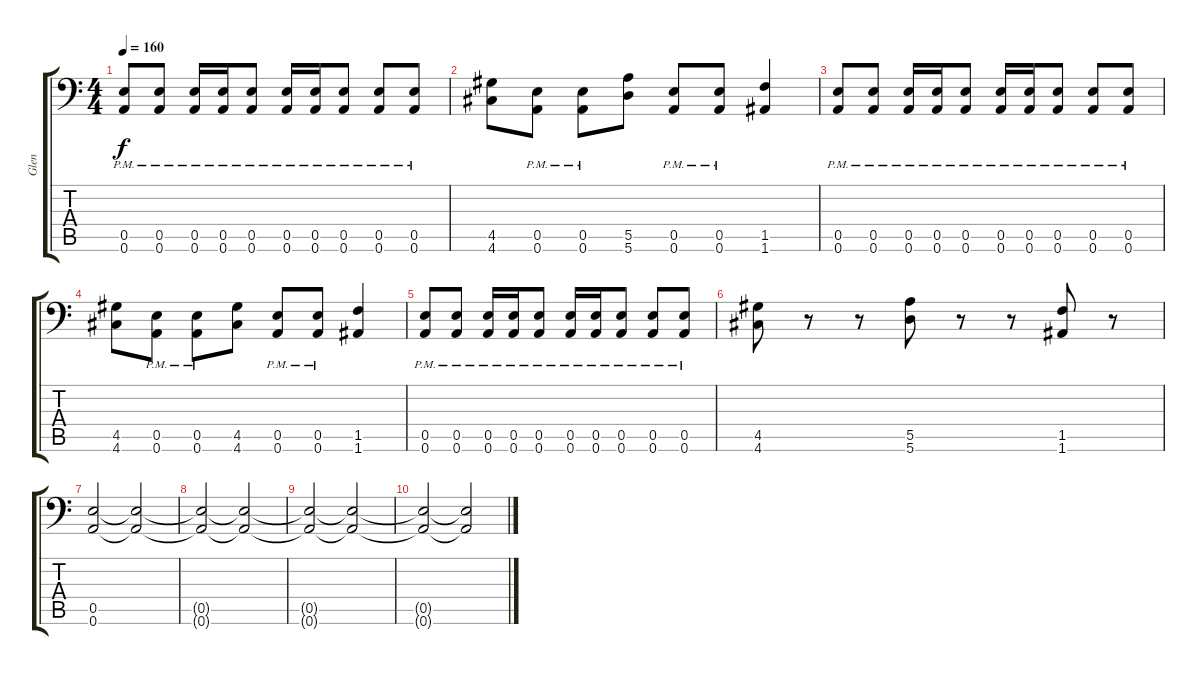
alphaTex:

\track ("Glen" "Glen") {instrument distortionguitar}
\staff {score tabs}
\tuning (B3 Gb3 D3 A2 E2 A1) {hide}
\ts (4 4)
\tempo 160
\clef f4
\ks c
(0.5{pm} 0.6{pm}).8{dy f} (0.5{pm} 0.6{pm}).8 (0.5 0.6{pm}).16 (0.5 0.6{pm}).16 (0.5 0.6{pm}).8 (0.5 0.6{pm}).16 (0.5 0.6{pm}).16 (0.5 0.6{pm}).8 (0.5{pm} 0.6{pm}).8 (0.5{pm} 0.6{pm}).8 |
(4.5 4.6).8 (0.5{pm} 0.6{pm}).8 (0.5{pm} 0.6{pm}).8 (5.5 5.6).8 (0.5{pm} 0.6{pm}).8 (0.5{pm} 0.6{pm}).8 (1.5 1.6).4 |
(0.5{pm} 0.6{pm}).8 (0.5{pm} 0.6{pm}).8 (0.5 0.6{pm}).16 (0.5 0.6{pm}).16 (0.5 0.6{pm}).8 (0.5 0.6{pm}).16 (0.5 0.6{pm}).16 (0.5 0.6{pm}).8 (0.5{pm} 0.6{pm}).8 (0.5{pm} 0.6{pm}).8 |
(4.5 4.6).8 (0.5{pm} 0.6{pm}).8 (0.5{pm} 0.6{pm}).8 (4.5 4.6).8 (0.5{pm} 0.6{pm}).8 (0.5{pm} 0.6{pm}).8 (1.5 1.6).4 |
(0.5{pm} 0.6{pm}).8 (0.5{pm} 0.6{pm}).8 (0.5 0.6{pm}).16 (0.5 0.6{pm}).16 (0.5 0.6{pm}).8 (0.5 0.6{pm}).16 (0.5 0.6{pm}).16 (0.5 0.6{pm}).8 (0.5{pm} 0.6{pm}).8 (0.5{pm} 0.6{pm}).8 |
(4.5 4.6).8 r.8 r.8 (5.5 5.6).8 r.8 r.8 (1.5 1.6).8 r.8 |
(0.5 0.6).2 (0.5{t} 0.6{t}).2 |
(0.5{t} 0.6{t}).2 (0.5{t} 0.6{t}).2{volume 13} |
(0.5{t} 0.6{t}).2{volume 10} (0.5{t} 0.6{t}).2{volume 8} |
(0.5{t} 0.6{t}).2{volume 5} (0.5{t} 0.6{t}).2{volume 3}
